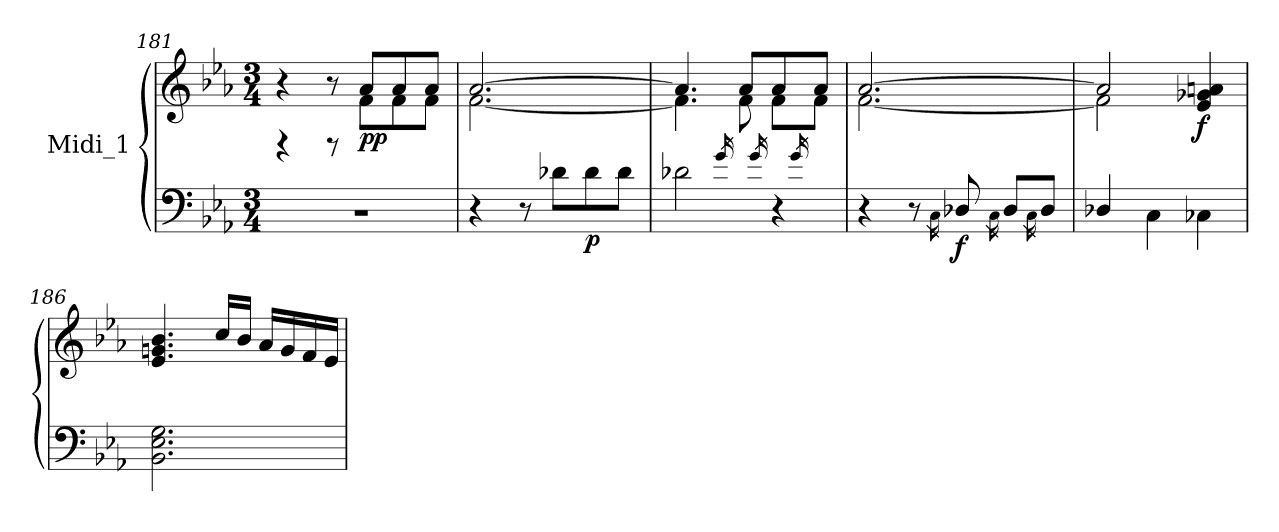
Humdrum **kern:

**kern	**kern	**dynam
*part1	*part1	*part1
*staff2	*staff1	*staff1/2
*I"Midi_1	*	*
*clefF4	*clefG2	*
*k[b-e-a-]	*k[b-e-a-]	*
*E-:	*E-:	*
*M3/4	*M3/4	*
=181	=181	=181
*^	*^	*
4rb	2.r	4r	4.ryy	.
8rb	.	8r	.	.
!	!	!	!	!LO:DY:b
4.ryy	.	8a-/L	8f\L	pp
.	.	8a-/	8f\	.
.	.	8a-/J	8f\J	.
*v	*v	*	*	*
!!LO:LB:g=z	!!
=182	=182	=182	=182
4r	[2.a-/	[2.f\	.
8r	.	.	.
8d-X\L	.	.	.
!	!	!	!LO:DY:b=2
8d-\	.	.	p
8d-\J	.	.	.
=183	=183	=183	=183
*^	*	*	*
4.ryy	2d-X\	4.a-/]	4.f\]	.
16qg/	.	.	.	.
8ryy	.	8a-/L	8f\	.
16qg/	.	.	.	.
8ryy	4r	8a-/	8f\L	.
16qg/	.	.	.	.
8ryy	.	8a-/J	8f\J	.
*v	*v	*	*	*
=184	=184	=184	=184
4r	[2.a-/	[2.f\	.
8r	.	.	.
16qC\	.	.	.
!	!	!	!LO:DY:b=2
8D-X/	.	.	f
16qC\	.	.	.
8D-/L	.	.	.
16qC\	.	.	.
8D-/J	.	.	.
=185	=185	=185	=185
*^	*	*	*
2ryy	4D-X/	2a-/]	2f\]	.
.	4C\	.	.	.
!	!	!	!	!LO:DY:b
4ryy	4C-X\	4e-/ 4g-X/ 4an/	4ryy	f
*	*	*v	*v	*
=186	=186	=186	=186
2ryy	2.BB-\ 2.E-\ 2.G\	4.e-/ 4.gni/ 4.b-/	.
.	.	16cc/LL	.
.	.	16b-/JJ	.
4ryy	.	16a-/LL	.
.	.	16g/	.
.	.	16f/	.
.	.	16e-/JJ	.
*v	*v	*	*
=	=	=
*-	*-	*-
